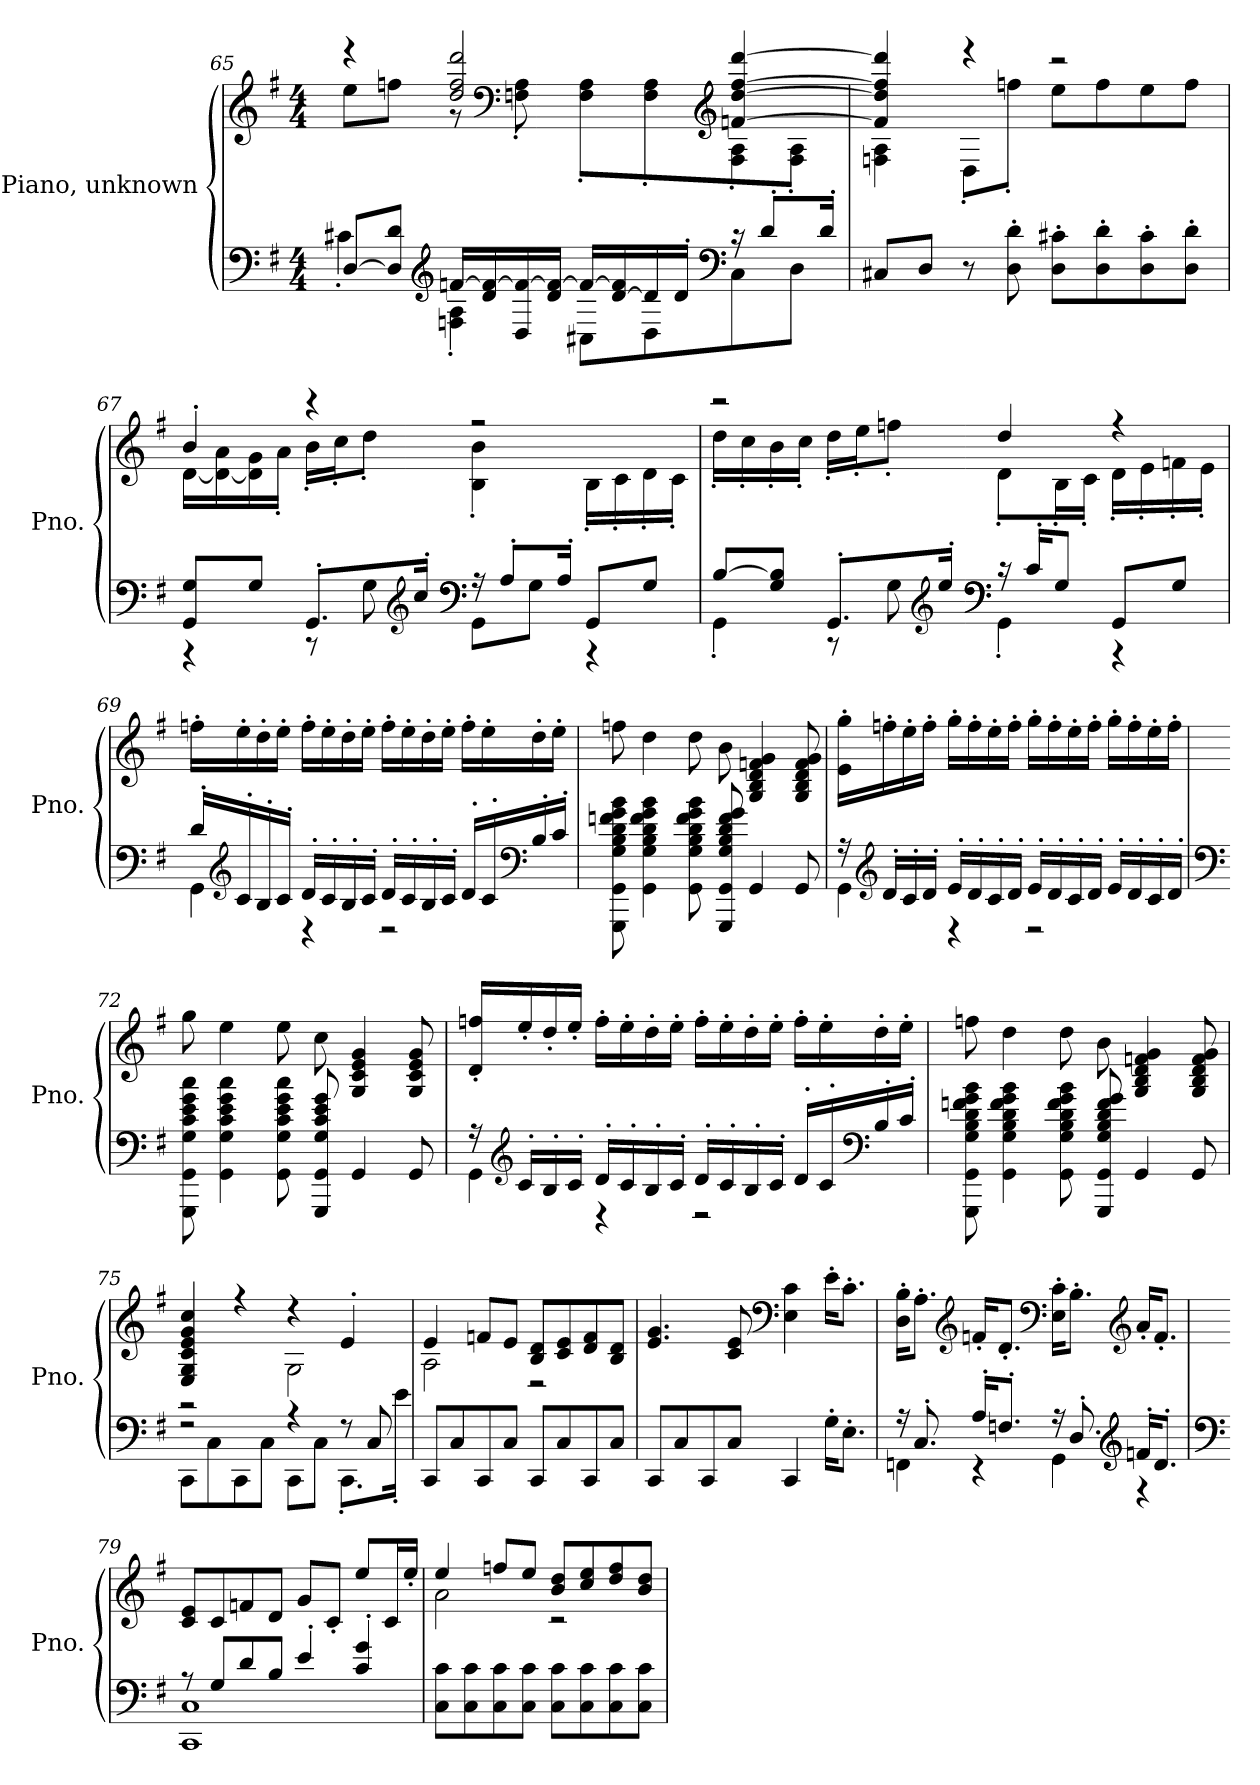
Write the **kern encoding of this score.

**kern	**kern
*part1	*part1
*staff2	*staff1
*I"Piano, unknown	*
*I'Pno.	*
!!LO:LB:g=z
*clefF4	*clefG2
*k[f#]	*k[f#]
*M4/4	*M4/4
=65	=65
*^	*^
[8D/L	4c#X'\	4r	8ee\L
8D/] 8d/J	.	.	8ffn\J
*clefG2	*	*	*
[16fn/LL	4Fn\' 4A\'	2dd/ 2ff/ 2ddd/	8r
16d/ 16f/_	.	.	.
*	*	*clefF4	*
16D/ 16f/_	.	.	8Fn\' 8A\'
16d/ 16f/_JJ	.	.	.
16f/LL_	8C#X\L	.	8F\' 8A\'L
[16d/ 16f/]	.	.	.
16d/]	8D\	.	8F\' 8A\'
16d'/JJ	.	.	.
*clefF4	*	*clefG2	*
16r	8C#\	[4fn/ [4dd/ [4ff/ [4ddd/	8F\' 8A\'
8d'/L	.	.	.
.	8D\J	.	8F\' 8A\'J
16d'/Jk	.	.	.
*v	*v	*	*
=66	=66	=66
8C#X/L	4f/] 4dd/] 4ff/] 4ddd/]	4Fn\ 4A\
8D/J	.	.
8r	4r	8D'\L
8D\' 8d\'	.	8ffn'\J
8D\' 8c#X\'L	2r	8ee\L
8D\' 8d\'	.	8ff\
8D\' 8c#\'	.	8ee\
8D\' 8d\'J	.	8ff\J
!!LO:PB:g=z	!!
=67	=67	=67
*^	*	*
8GG/ 8G/L	4r	4b'/	[16d\LL
.	.	.	16d\_ 16a\
8G/J	.	.	16d\] 16g\
.	.	.	16a'\JJ
8.GG'/L	8r	4r	16b'\LL
.	.	.	16cc'\J
.	8G\	.	8dd'\J
*clefG2	*	*	*
16cc'/Jk	.	.	.
*clefF4	*	*	*
16r	8GG\L	2r	4B\' 4b\'
8A'/L	.	.	.
.	8G\J	.	.
16A'/Jk	.	.	.
8GG/L	4r	.	16B'\LL
.	.	.	16c'\
8G/J	.	.	16d'\
.	.	.	16c'\JJ
=68	=68	=68	=68
[8B/L	4GG'\	2r	16dd'\LL
.	.	.	16cc'\
8G/ 8B/]J	.	.	16b'\
.	.	.	16cc'\JJ
8.GG'/L	8r	.	16dd'\LL
.	.	.	16ee'\J
.	8G\	.	8ffn'\J
*clefG2	*	*	*
16ee'/Jk	.	.	.
*clefF4	*	*	*
16r	4GG'\	4dd/	8d'\L
16c'/KL	.	.	.
8G/J	.	.	16B'\L
.	.	.	16c'\JJ
8GG/L	4r	4r	16d'\LL
.	.	.	16e'\
8G/J	.	.	16fn'\
.	.	.	16e'\JJ
*	*	*v	*v
!!LO:LB:g=z
=69	=69	=69
16d'/LL	4GG\	16ffn'\LL
*clefG2	*	*
16c'/	.	16ee'\
16B'/	.	16dd'\
16c'/JJ	.	16ee'\JJ
16d'/LL	4r	16ff'\LL
16c'/	.	16ee'\
16B'/	.	16dd'\
16c'/JJ	.	16ee'\JJ
16d'/LL	2r	16ff'\LL
16c'/	.	16ee'\
16B'/	.	16dd'\
16c'/JJ	.	16ee'\JJ
16d'/LL	.	16ff'\LL
16c'/	.	16ee'\
*clefF4	*	*
16B'/	.	16dd'\
16c'/JJ	.	16ee'\JJ
*v	*v	*
=70	=70
8GGG\ 8GG\ 8G\ 8B\ 8d\ 8fn\ 8g\ 8b\	8ffn\
4GG\ 4G\ 4B\ 4d\ 4f\ 4g\ 4b\	4dd\
8GG\ 8G\ 8B\ 8d\ 8f\ 8g\ 8b\	8dd\
8GGG/ 8GG/ 8G/ 8B/ 8d/ 8f/ 8g/	8b\
4GG/	4G/ 4B/ 4d/ 4fn/ 4g/
8GG/	8G/ 8B/ 8d/ 8f/ 8g/
!!LO:LB:g=z
=71	=71
*^	*
16r	4GG\	16e\' 16gg\'LL
*clefG2	*	*
16d'/LL	.	16ffn'\
16c'/	.	16ee'\
16d'/JJ	.	16ff'\JJ
16e'/LL	4r	16gg'\LL
16d'/	.	16ff'\
16c'/	.	16ee'\
16d'/JJ	.	16ff'\JJ
16e'/LL	2r	16gg'\LL
16d'/	.	16ff'\
16c'/	.	16ee'\
16d'/JJ	.	16ff'\JJ
16e'/LL	.	16gg'\LL
16d'/	.	16ff'\
16c'/	.	16ee'\
16d'/JJ	.	16ff'\JJ
*v	*v	*
=72	=72
*clefF4	*
8GGG\ 8GG\ 8G\ 8c\ 8e\ 8g\ 8cc\	8gg\
4GG\ 4G\ 4c\ 4e\ 4g\ 4cc\	4ee\
8GG\ 8G\ 8c\ 8e\ 8g\ 8cc\	8ee\
8GGG/ 8GG/ 8G/ 8c/ 8e/ 8g/	8cc\
4GG/	4G/ 4c/ 4e/ 4g/
8GG/	8G/ 8c/ 8e/ 8g/
!!LO:LB:g=z
=73	=73
*^	*
16r	4GG\	16d/' 16ffn/'LL
*clefG2	*	*
16c'/LL	.	16ee'/
16B'/	.	16dd'/
16c'/JJ	.	16ee'/JJ
16d'/LL	4r	16ff'\LL
16c'/	.	16ee'\
16B'/	.	16dd'\
16c'/JJ	.	16ee'\JJ
16d'/LL	2r	16ff'\LL
16c'/	.	16ee'\
16B'/	.	16dd'\
16c'/JJ	.	16ee'\JJ
16d'/LL	.	16ff'\LL
16c'/	.	16ee'\
*clefF4	*	*
16B'/	.	16dd'\
16c'/JJ	.	16ee'\JJ
*v	*v	*
=74	=74
8GGG\ 8GG\ 8G\ 8B\ 8d\ 8fn\ 8g\ 8b\	8ffn\
4GG\ 4G\ 4B\ 4d\ 4f\ 4g\ 4b\	4dd\
8GG\ 8G\ 8B\ 8d\ 8f\ 8g\ 8b\	8dd\
8GGG/ 8GG/ 8G/ 8B/ 8d/ 8f/ 8g/	8b\
4GG/	4G/ 4B/ 4d/ 4fn/ 4g/
8GG/	8G/ 8B/ 8d/ 8f/ 8g/
=75	=75
*^	*^
2r	8CC\L	4E/ 4G/ 4c/ 4e/ 4g/ 4cc/	2r
.	8C\	.	.
.	8CC\	4r	.
.	8C\J	.	.
4r	8CC\L	4r	2G\
.	8C\J	.	.
8r	8.CC'\L	4e'/	.
8C/	.	.	.
.	16e'\Jk	.	.
*v	*v	*	*
!!LO:LB:g=z	!!
=76	=76	=76
8CC/L	4e/	2A\
8C/	.	.
8CC/	8fn/L	.
8C/J	8e/J	.
8CC/L	8B/ 8d/L	2r
8C/	8c/ 8e/	.
8CC/	8d/ 8f/	.
8C/J	8B/ 8d/J	.
*	*v	*v
=77	=77
8CC/L	4.e/ 4.g/
8C/	.
8CC/	.
8C/J	8c/ 8e/
*	*clefF4
4CC/	4E\ 4c\
16G'\KL	16e'\KL
8.E'\J	8.c'\J
=78	=78
*^	*
16r	4FFn\	16D\' 16B\'KL
8.C'/	.	8.A'\J
*	*	*clefG2
16A'/KL	4r	16fn'/KL
8.Fn'/J	.	8.d'/J
*	*	*clefF4
16r	4GG\	16E\' 16c\'KL
8.D'/	.	8.B'\J
*clefG2	*	*clefG2
16fn'/KL	4r	16a'/KL
8.d'/J	.	8.f'/J
!!LO:LB:g=z
=79	=79	=79
*clefF4	*	*
8r	1CC 1C	8c/ 8e/L
8G/L	.	8c/
8d/	.	8fn/
8B/J	.	8d/J
4e'/	.	8g/L
.	.	8c'/J
4c/' 4g/'	.	8ee/L
.	.	16c/L
.	.	16ee'/JJ
*v	*v	*
=80	=80
*	*^
8C\ 8c\L	4ee/	2a\
8C\ 8c\	.	.
8C\ 8c\	8ffn/L	.
8C\ 8c\J	8ee/J	.
8C\ 8c\L	8b/ 8dd/L	2r
8C\ 8c\	8cc/ 8ee/	.
8C\ 8c\	8dd/ 8ff/	.
8C\ 8c\J	8b/ 8dd/J	.
*	*v	*v
=	=
*-	*-
